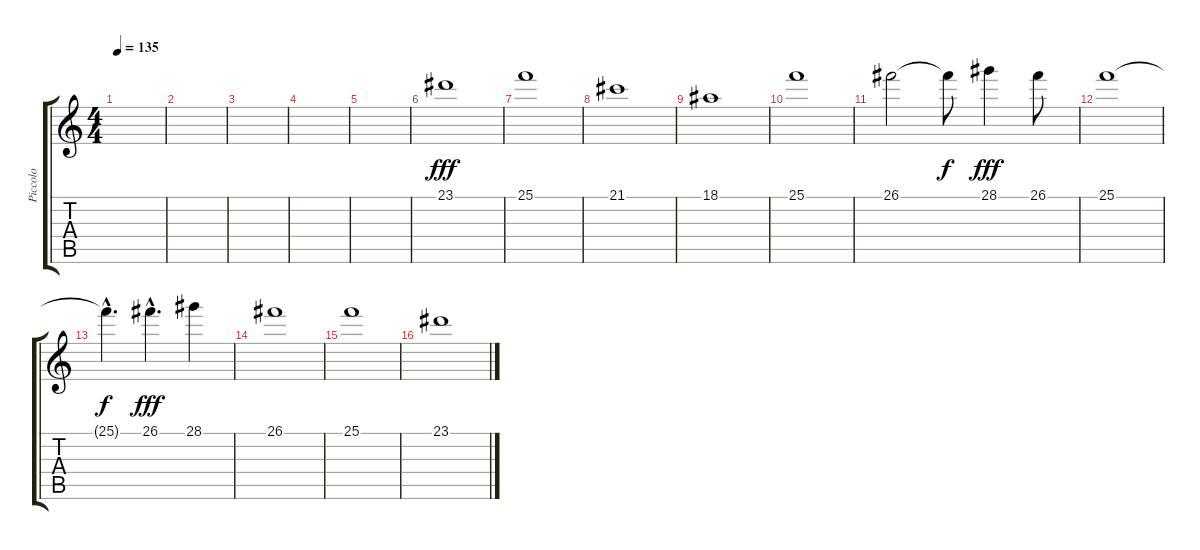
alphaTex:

\track ("Piccolo" "Piccolo") {instrument piccolo}
\staff {score tabs}
\tuning (E4 B3 G3 D3 A2 E2) {hide}
\ts (4 4)
\tempo 135
\clef g2
\ks c
|
|
|
|
|
23.1.1{dy fff} |
25.1.1 |
21.1.1 |
18.1.1 |
25.1.1 |
26.1.2 26.1{t}.8{dy f} 28.1.4{dy fff} 26.1.8 |
25.1.1 |
25.1{hac t}.4{d dy f} 26.1{hac}.4{d dy fff} 28.1.4 |
26.1.1 |
25.1.1 |
23.1.1
